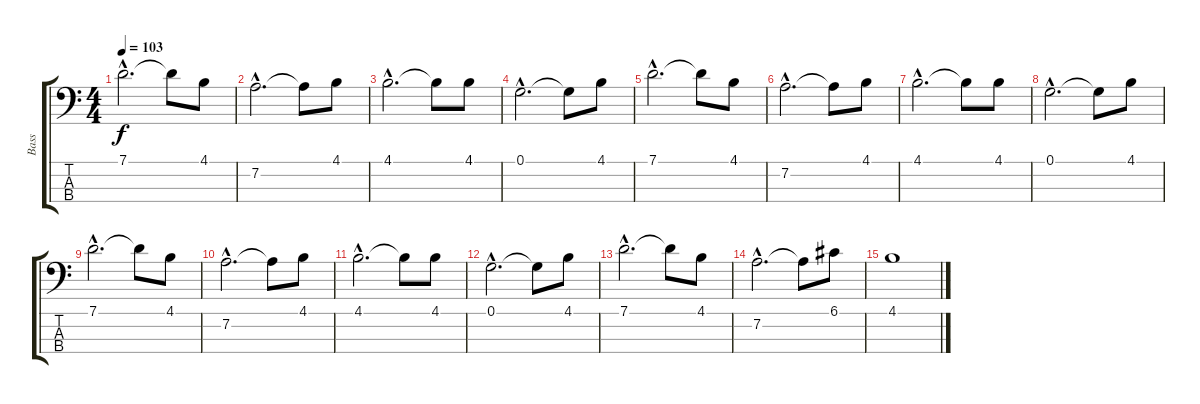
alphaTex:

\track ("Bass" "Bass") {instrument electricbassfinger}
\staff {score tabs}
\tuning (G2 D2 A1 E1) {hide}
\ts (4 4)
\tempo 103
\clef f4
\ks c
7.1{hac}.2{d dy f} 7.1{t}.8 4.1.8 |
7.2{hac}.2{d} 7.2{t}.8 4.1.8 |
4.1{hac}.2{d} 4.1{t}.8 4.1.8 |
0.1{hac}.2{d} 0.1{t}.8 4.1.8 |
7.1{hac}.2{d} 7.1{t}.8 4.1.8 |
7.2{hac}.2{d} 7.2{t}.8 4.1.8 |
4.1{hac}.2{d} 4.1{t}.8 4.1.8 |
0.1{hac}.2{d} 0.1{t}.8 4.1.8 |
7.1{hac}.2{d} 7.1{t}.8 4.1.8 |
7.2{hac}.2{d} 7.2{t}.8 4.1.8 |
4.1{hac}.2{d} 4.1{t}.8 4.1.8 |
0.1{hac}.2{d} 0.1{t}.8 4.1.8 |
7.1{hac}.2{d} 7.1{t}.8 4.1.8 |
7.2{hac}.2{d} 7.2{t}.8 6.1.8 |
4.1.1
